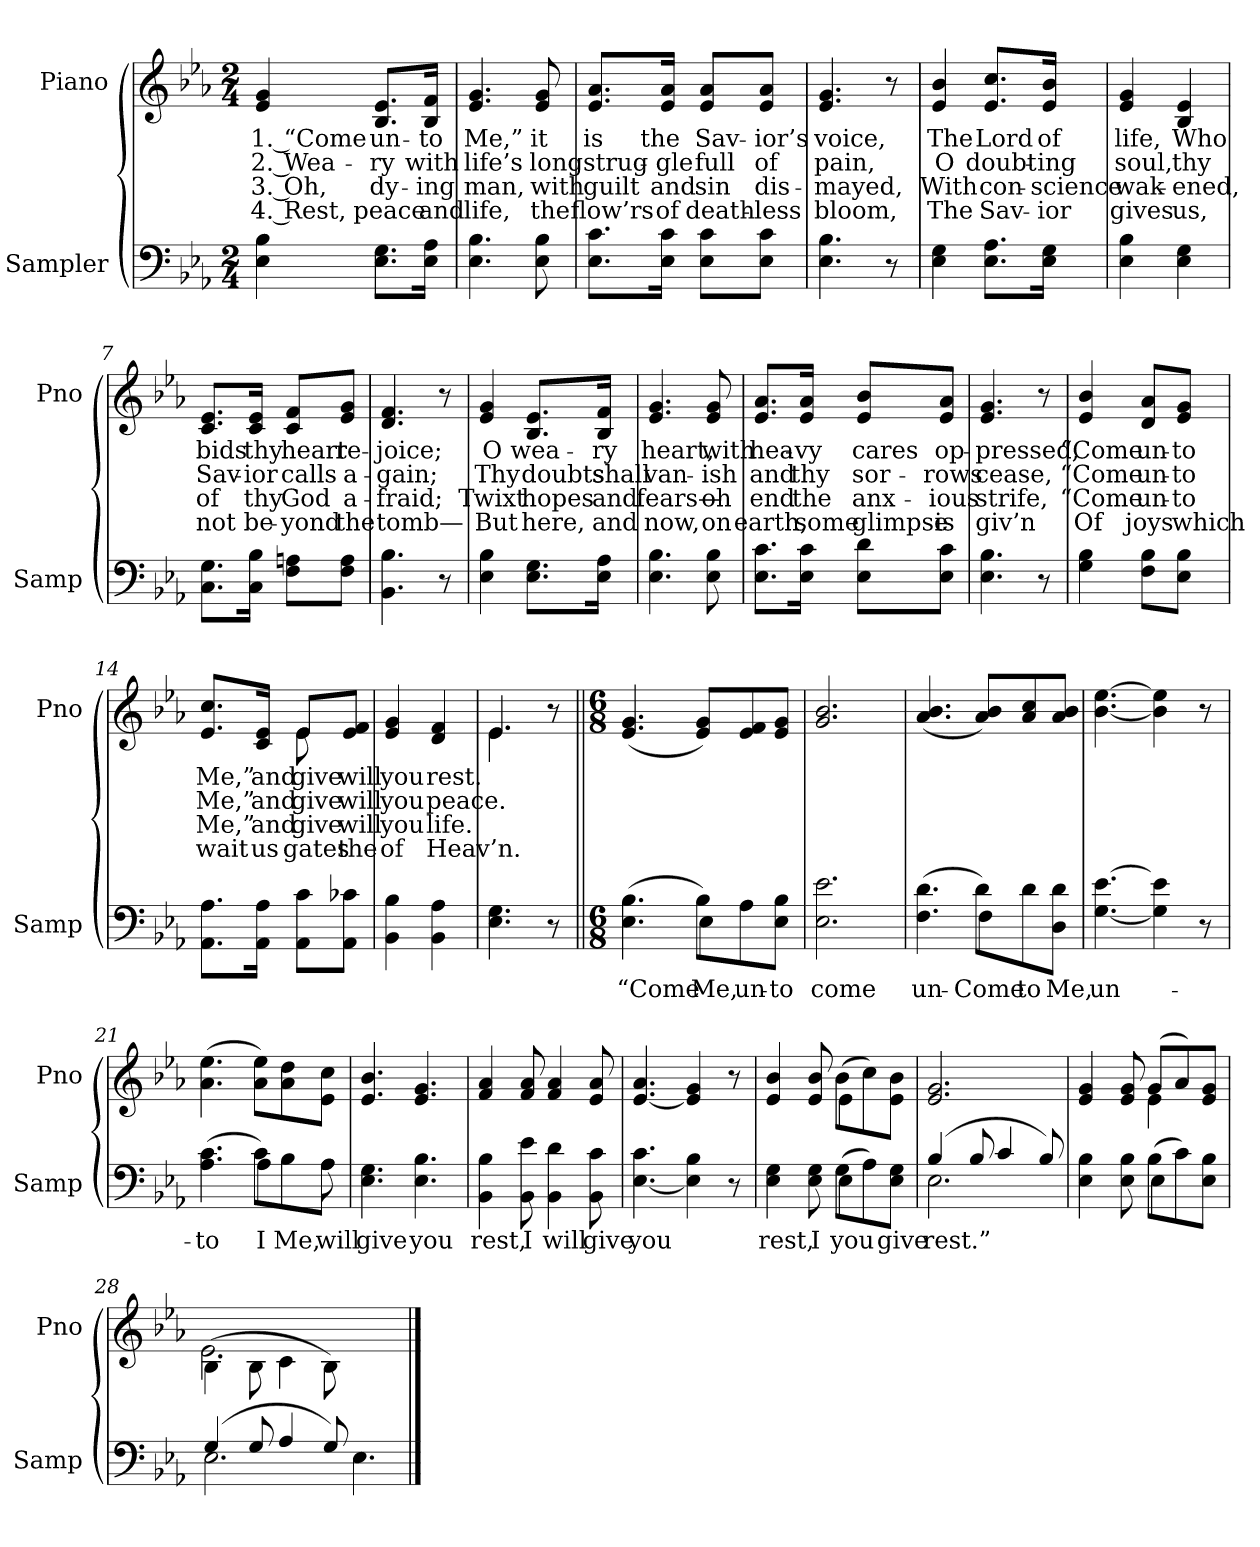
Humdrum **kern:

**kern	**text	**kern	**text	**text	**text	**text
*part2	*part2	*part1	*part1	*part1	*part1	*part1
*staff2	*staff2	*staff1	*staff1	*staff1	*staff1	*staff1
*I"Sampler	*	*I"Piano	*	*	*	*
*I'Samp	*	*I'Pno	*	*	*	*
*clefF4	*	*clefG2	*	*	*	*
*k[b-e-a-]	*	*k[b-e-a-]	*	*	*	*
*E-:	*	*E-:	*	*	*	*
*M2/4	*	*M2/4	*	*	*	*
=1	=1	=1	=1	=1	=1	=1
4E- 4B-	.	4e- 4g	1. “Come	2. Wea-	3. Oh,	4. Rest,
8.E-\ 8.G\L	.	8.B-/ 8.e-/L	un-	-ry	dy-	peace
16E-\ 16A-\Jk	.	16B-/ 16f/Jk	-to	with	-ing	and
=2	=2	=2	=2	=2	=2	=2
4.E- 4.B-	.	4.e- 4.g	Me,”	life’s	man,	life,
8E- 8B-	.	8e- 8g	it	long	with	the
=3	=3	=3	=3	=3	=3	=3
8.E-\ 8.c\L	.	8.e-/ 8.a-/L	is	strug-	guilt	flow’rs
16E-\ 16c\Jk	.	16e-/ 16a-/Jk	the	-gle	and	of
8E-\ 8c\L	.	8e-/ 8a-/L	Sav-	full	sin	death-
8E-\ 8c\J	.	8e-/ 8a-/J	-ior’s	of	dis-	-less
=4	=4	=4	=4	=4	=4	=4
4.E- 4.B-	.	4.e- 4.g	voice,	pain,	-mayed,	bloom,
8r	.	8r	.	.	.	.
=5	=5	=5	=5	=5	=5	=5
4E- 4G	.	4e- 4b-	The	O	With	The
8.E-\ 8.A-\L	.	8.e-/ 8.cc/L	Lord	doubt-	con-	Sav-
16E-\ 16G\Jk	.	16e-/ 16b-/Jk	of	-ing	-science	-ior
=6	=6	=6	=6	=6	=6	=6
4E- 4B-	.	4e- 4g	life,	soul,	wak-	gives
4E- 4G	.	4B- 4e-	Who	thy	-ened,	us,
=7	=7	=7	=7	=7	=7	=7
8.C\ 8.G\L	.	8.c/ 8.e-/L	bids	Sav-	of	not
16C\ 16B-\Jk	.	16c/ 16e-/Jk	thy	-ior	thy	be-
8F\ 8An\L	.	8c/ 8f/L	heart	calls	God	-yond
8F\ 8A\J	.	8e-/ 8g/J	re-	a-	a-	the
=8	=8	=8	=8	=8	=8	=8
4.BB- 4.B-	.	4.d 4.f	-joice;	-gain;	-fraid;	tomb—
8r	.	8r	.	.	.	.
=9	=9	=9	=9	=9	=9	=9
4E- 4B-	.	4e- 4g	O	Thy	Twixt	But
8.E-\ 8.G\L	.	8.B-/ 8.e-/L	wea-	doubts	hopes	here,
16E-\ 16A-\Jk	.	16B-/ 16f/Jk	-ry	shall	and	and
=10	=10	=10	=10	=10	=10	=10
4.E- 4.B-	.	4.e- 4.g	heart,	van-	fears—	now,
8E- 8B-	.	8e- 8g	with	-ish	oh	on
=11	=11	=11	=11	=11	=11	=11
8.E-\ 8.c\L	.	8.e-/ 8.a-/L	hea-	and	end	earth,
16E-\ 16c\Jk	.	16e-/ 16a-/Jk	-vy	thy	the	some
8E-\ 8d\L	.	8e-/ 8b-/L	cares	sor-	anx-	glimpse
8E-\ 8c\J	.	8e-/ 8a-/J	op-	-rows	-ious	is
=12	=12	=12	=12	=12	=12	=12
4.E- 4.B-	.	4.e- 4.g	-pressed,	cease,	strife,	giv’n
8r	.	8r	.	.	.	.
=13	=13	=13	=13	=13	=13	=13
4G 4B-	.	4e- 4b-	“Come	“Come	“Come	Of
8F\ 8B-\L	.	8d/ 8a-/L	un-	un-	un-	joys
8E-\ 8B-\J	.	8e-/ 8g/J	-to	-to	-to	which
=14	=14	=14	=14	=14	=14	=14
*	*	*^	*	*	*	*
8.AA-\ 8.A-\L	.	8.e-/ 8.cc/L	4ryy	Me,”	Me,”	Me,”	wait
16AA-\ 16A-\Jk	.	16c/ 16e-/Jk	.	and	and	and	us
8AA-\ 8c\L	.	8e-/L	8e-	give	give	give	gates
8AA-\ 8c-X\J	.	8e-/ 8f/J	8ryy	will	will	will	the
*	*	*v	*v	*	*	*	*
=15	=15	=15	=15	=15	=15	=15
4BB- 4B-	.	4e- 4g	you	you	you	of
4BB- 4A-	.	4d 4f	rest.	peace.	life.	Heav’n.
=16	=16	=16	=16	=16	=16	=16
*	*	*^	*	*	*	*
4.E- 4.G	.	4.e-/	4.e-	.	.	.	.
8r	.	8r	8ryy	.	.	.	.
*	*	*v	*v	*	*	*	*
=17||	=17||	=17||	=17||	=17||	=17||	=17||
*M6/8	*	*M6/8	*	*	*	*
*^	*	*^	*	*	*	*
!	!	!	!LO:TX:t=Refrain	!	!	!	!	!
*	*	*	*v	*v	*	*	*	*
(4.E- 4.B-	4.ryy	“Come	(4.e- 4.g	.	.	.	.
8B-\L)	4E-	Me,	8e-/ 8g/L)	.	.	.	.
8A-\	.	un-	8e-/ 8f/	.	.	.	.
8E-\ 8B-\J	8ryy	-to	8e-/ 8g/J	.	.	.	.
*v	*v	*	*	*	*	*	*
=18	=18	=18	=18	=18	=18	=18
2.E- 2.e-	come	2.g 2.b-	.	.	.	.
=19	=19	=19	=19	=19	=19	=19
*^	*	*	*	*	*	*
(4.F 4.d	4.ryy	un-	(4.a- 4.b-	.	.	.	.
8d\L)	4F	Come	8a-/ 8b-/L)	.	.	.	.
8d\	.	-to	8a-/ 8cc/	.	.	.	.
8D\ 8d\J	8ryy	Me,	8a-/ 8b-/J	.	.	.	.
*v	*v	*	*	*	*	*	*
=20	=20	=20	=20	=20	=20	=20
[4.G [4.e-	un-	[4.b- [4.ee-	.	.	.	.
4G] 4e-]	.	4b-] 4ee-]	.	.	.	.
8r	.	8r	.	.	.	.
=21	=21	=21	=21	=21	=21	=21
*^	*	*	*	*	*	*
(4.A- 4.c	4.ryy	-to	(4.a- 4.ee-	.	.	.	.
8c\L)	4A-	I	8a-\ 8ee-\L)	.	.	.	.
8B-\	.	Me,	8a-\ 8dd\	.	.	.	.
8A-\J	8A-	will	8e-\ 8cc\J	.	.	.	.
*v	*v	*	*	*	*	*	*
=22	=22	=22	=22	=22	=22	=22
4.E- 4.G	give	4.e- 4.b-	.	.	.	.
4.E- 4.B-	you	4.e- 4.g	.	.	.	.
=23	=23	=23	=23	=23	=23	=23
4BB- 4B-	rest,	4f 4a-	.	.	.	.
8BB- 8e-	I	8f 8a-	.	.	.	.
4BB- 4d	will	4f 4a-	.	.	.	.
8BB- 8c	give	8e- 8a-	.	.	.	.
=24	=24	=24	=24	=24	=24	=24
[4.E- 4.c	you	[4.e- 4.a-	.	.	.	.
4E-] 4B-	.	4e-] 4g	.	.	.	.
8r	.	8r	.	.	.	.
=25	=25	=25	=25	=25	=25	=25
*^	*	*^	*	*	*	*
4E- 4G	4.ryy	rest,	4e- 4b-	4.ryy	.	.	.	.
8E- 8G	.	I	8e- 8b-	.	.	.	.	.
(8G\L	4E-	you	(8b-\L	4e-	.	.	.	.
8A-\)	.	.	8cc\)	.	.	.	.	.
8E-\ 8G\J	8ryy	give	8e-\ 8b-\J	8ryy	.	.	.	.
*	*	*	*v	*v	*	*	*	*
=26	=26	=26	=26	=26	=26	=26	=26
(4B-/	2.E-	rest.”	2.e- 2.g	.	.	.	.
8B-/	.	.	.	.	.	.	.
4c/	.	.	.	.	.	.	.
8B-/)	.	.	.	.	.	.	.
=27	=27	=27	=27	=27	=27	=27	=27
*	*	*	*^	*	*	*	*
4E- 4B-	4.ryy	.	4e- 4g	4.ryy	.	.	.	.
8E- 8B-	.	.	8e- 8g	.	.	.	.	.
(8B-\L	4E-	.	(8g/L	4e-	.	.	.	.
8c\)	.	.	8a-/)	.	.	.	.	.
8E-\ 8B-\J	8ryy	.	8e-/ 8g/J	8ryy	.	.	.	.
=28	=28	=28	=28	=28	=28	=28	=28	=28
(4G/	2.E-	.	(4B-\	2.e-	.	.	.	.
8G/	.	.	8B-\	.	.	.	.	.
4A-/	.	.	4c\	.	.	.	.	.
8G/)	.	.	8B-\)	.	.	.	.	.
4.ryy	4.E-	.	4.ryy	4.ryy	.	.	.	.
*v	*v	*	*	*	*	*	*	*
*	*	*v	*v	*	*	*	*
==	==	==	==	==	==	==
*-	*-	*-	*-	*-	*-	*-
